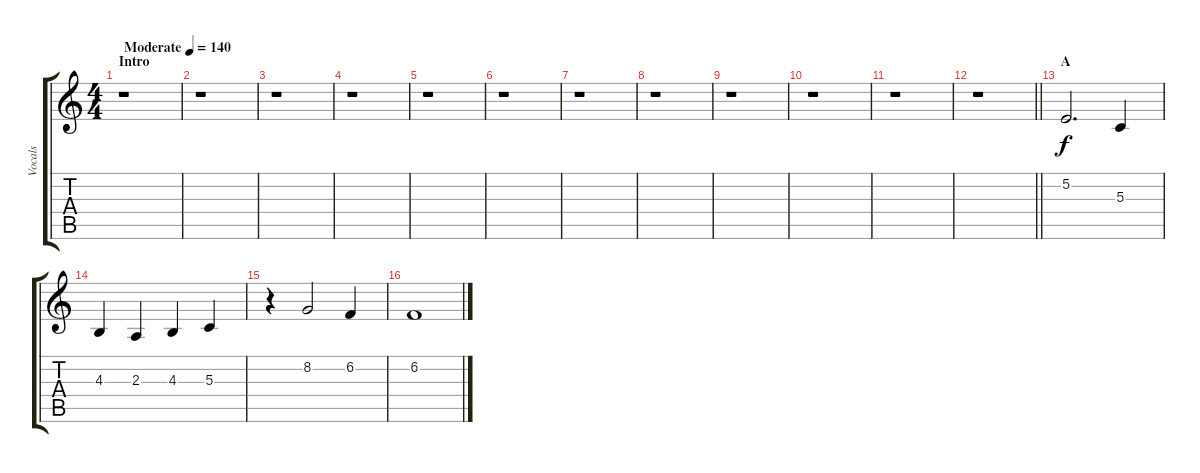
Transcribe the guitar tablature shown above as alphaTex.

\track ("Vocals" "Vocals") {instrument voiceoohs}
\staff {score tabs}
\tuning (E4 B3 G3 D3 A2 E2) {hide}
\ts (4 4)
\section ("" "Intro")
\tempo (140 "Moderate")
\clef g2
\ks c
r.1{dy f instrument voiceoohs} |
r.1 |
r.1 |
r.1 |
r.1 |
r.1 |
r.1 |
r.1 |
r.1 |
r.1 |
r.1 |
\barLineRight lightlight
r.1 |
\section ("" "A")
5.2.2{d} 5.3.4 |
4.3.4 2.3.4 4.3.4 5.3.4 |
r.4 8.2.2 6.2.4 |
6.2.1
